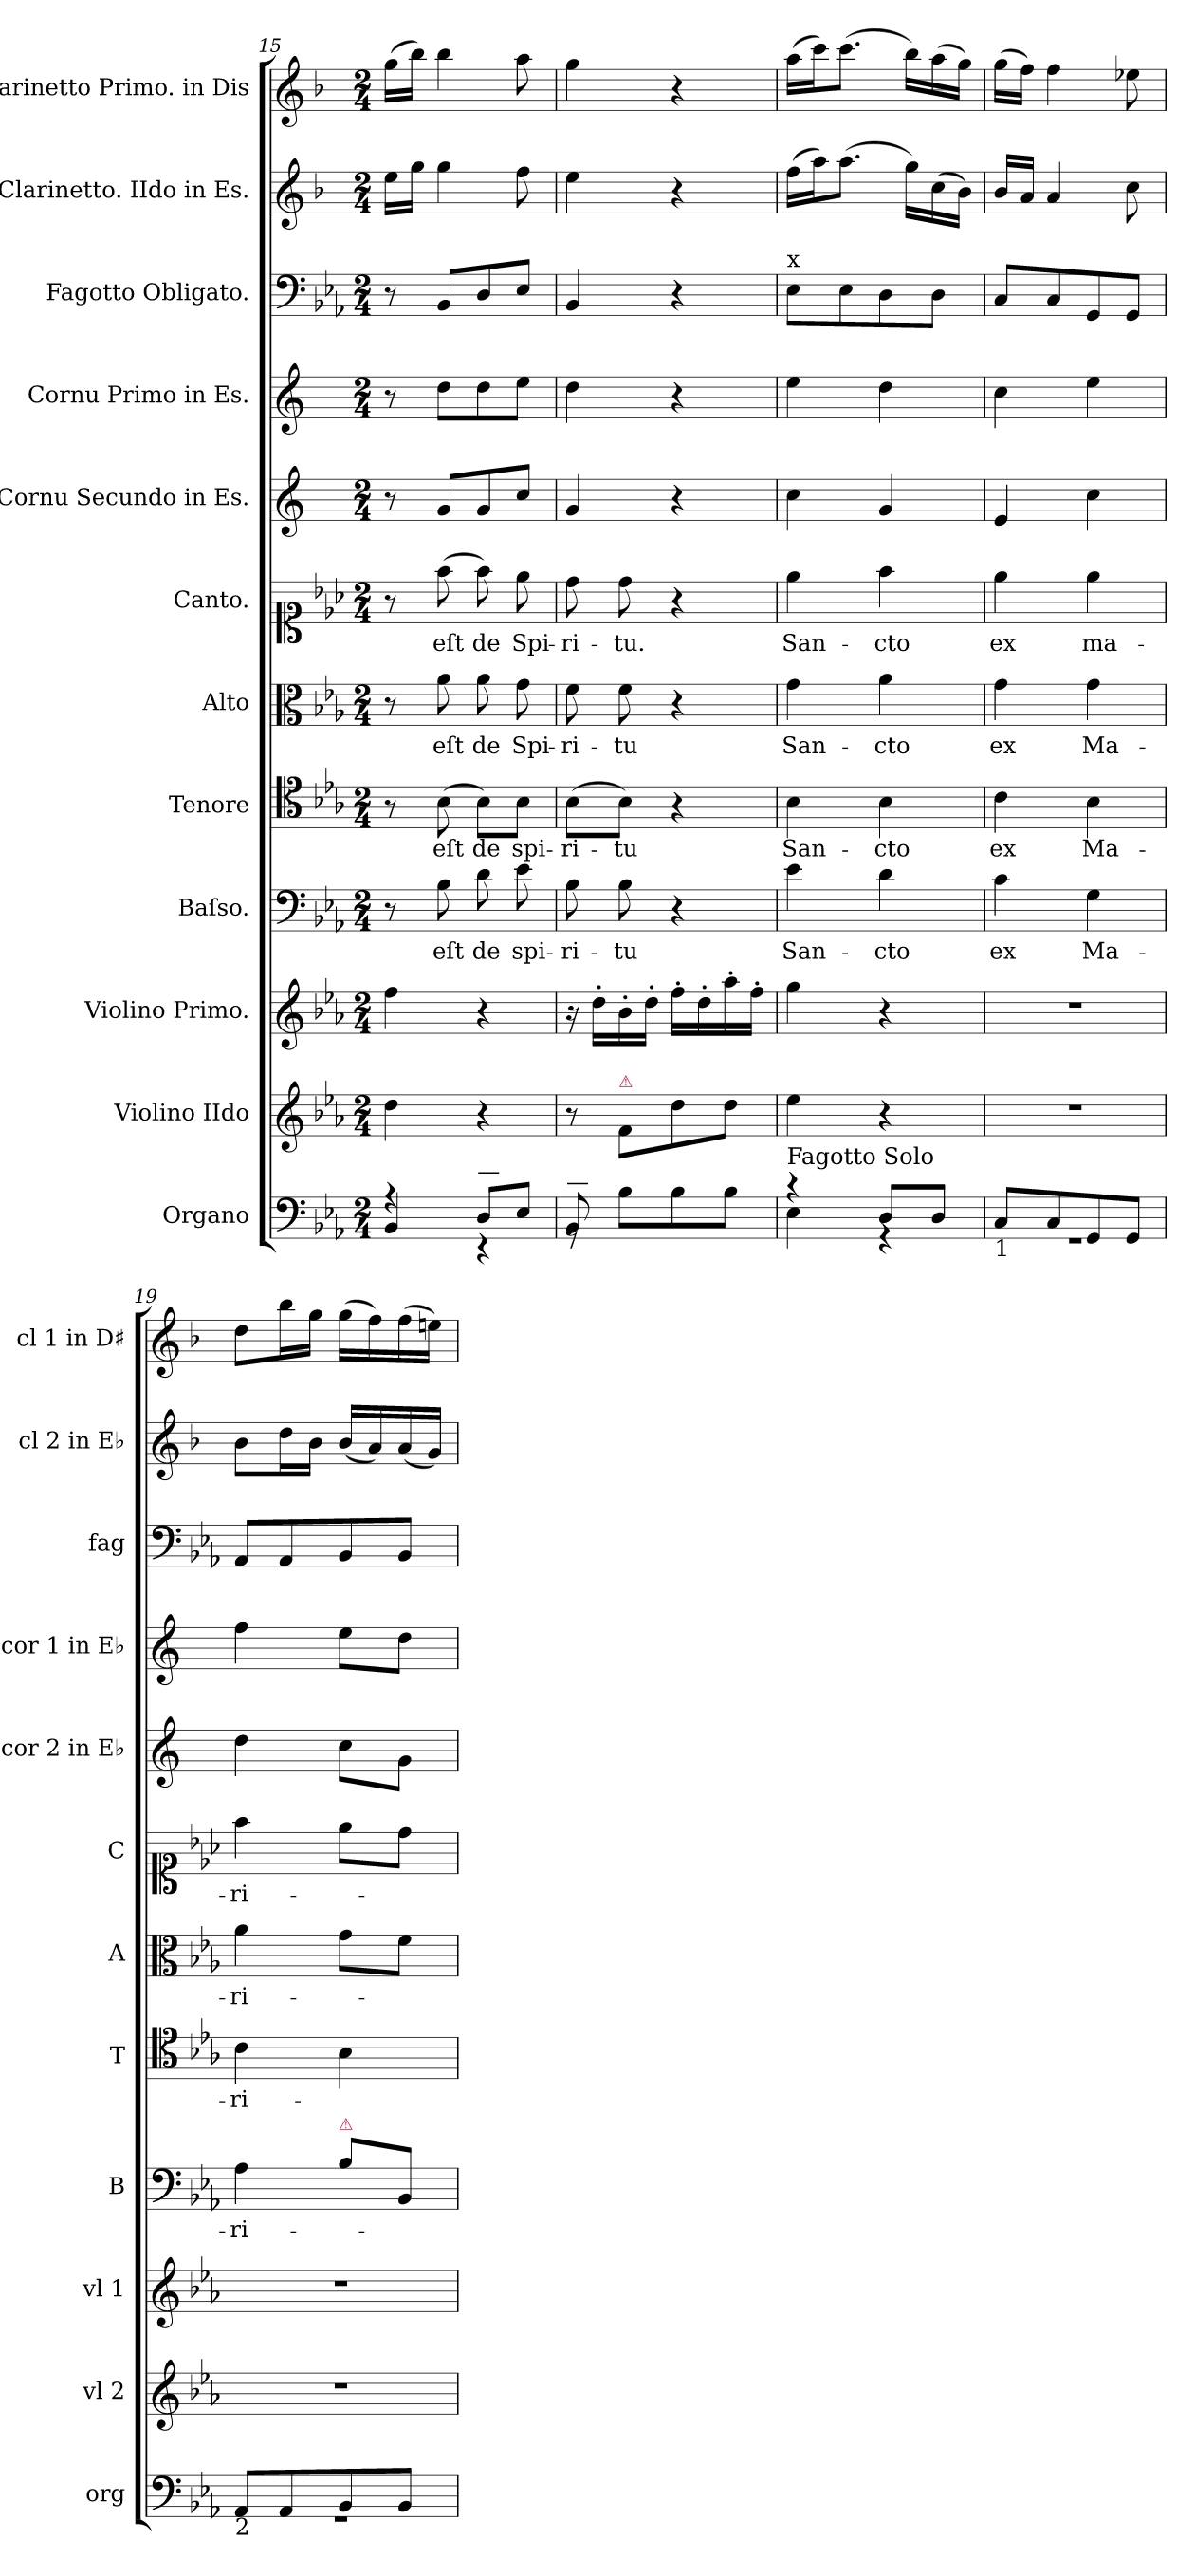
**kern	**kern	**kern	**kern	**text	**kern	**text	**kern	**text	**kern	**text	**kern	**kern	**kern	**kern	**kern
*part12	*part11	*part10	*part9	*part9	*part8	*part8	*part7	*part7	*part6	*part6	*part5	*part4	*part3	*part2	*part1
*staff12	*staff11	*staff10	*staff9	*staff9	*staff8	*staff8	*staff7	*staff7	*staff6	*staff6	*staff5	*staff4	*staff3	*staff2	*staff1
*I"Organo	*I"Violino IIdo	*I"Violino Primo.	*I"Baſso.	*	*I"Tenore	*	*I"Alto	*	*I"Canto.	*	*I"Cornu Secundo in Es.	*I"Cornu Primo in Es.	*I"Fagotto Obligato.	*I"Clarinetto. IIdo in Es.	*I"Clarinetto Primo. in Dis
*I'org	*I'vl 2	*I'vl 1	*I'B	*	*I'T	*	*I'A	*	*I'C	*	*I'cor 2 in E♭	*I'cor 1 in E♭	*I'fag	*I'cl 2 in E♭	*I'cl 1 in D♯
*clefF4	*clefG2	*clefG2	*clefF4	*	*clefC4	*	*clefC3	*	*clefC1	*	*clefG2	*clefG2	*clefF4	*clefG2	*clefG2
*	*	*	*	*	*	*	*	*	*	*	*ITrd5c9	*ITrd5c9	*	*ITrd1c2	*ITrd1c2
*k[b-e-a-]	*k[b-e-a-]	*k[b-e-a-]	*k[b-e-a-]	*	*k[b-e-a-]	*	*k[b-e-a-]	*	*k[b-e-a-]	*	*k[b-e-a-]	*k[b-e-a-]	*k[b-e-a-]	*k[b-e-a-]	*k[b-e-a-]
*E-:	*E-:	*E-:	*E-:	*	*E-:	*	*E-:	*	*E-:	*	*E-:	*E-:	*E-:	*E-:	*E-:
*M2/4	*M2/4	*M2/4	*M2/4	*	*M2/4	*	*M2/4	*	*M2/4	*	*M2/4	*M2/4	*M2/4	*M2/4	*M2/4
=15	=15	=15	=15	=15	=15	=15	=15	=15	=15	=15	=15	=15	=15	=15	=15
*^	*	*	*	*	*	*	*	*	*	*	*	*	*	*	*
4rA	4BB-/	4dd\	4ff\	8r	.	8r	.	8r	.	8r	.	8r	8r	8r	16dd\LL	(16ff\LL
.	.	.	.	.	.	.	.	.	.	.	.	.	.	.	16ff\JJ	16aa-\JJ)
.	.	.	.	8B-\	eſt	(8B-\	eſt	8a-\	eſt	(8ff\	eſt	8B-/L	8f\L	8BB-/L	4ff\	4aa-\
!LO:TX:a:t=—	!	!	!	!	!	!	!	!	!	!	!	!	!	!	!	!
8D!/L	4r	4r	4r	8d\	de	8B-\L)	de	8a-\	de	8ff\)	de	8B-/	8f\	8D/	.	.
8E-!/J	.	.	.	8e-\	spi-	8B-\J	spi-	8g\	Spi-	8ee-\	Spi-	8e-/J	8g\J	8E-/J	8ee-\	8gg\
=16	=16	=16	=16	=16	=16	=16	=16	=16	=16	=16	=16	=16	=16	=16	=16	=16
!LO:TX:a:t=—	!	!	!	!	!	!	!	!	!	!	!	!	!	!	!	!
8BB-!/	8rGG	8r	16r	8B-\	-ri-	(8B-\L	-ri-	8f\	-ri-	8dd\	-ri-	4B-/	4f\	4BB-/	4dd\	4ff\
.	.	.	16dd'\LL	.	.	.	.	.	.	.	.	.	.	.	.	.
!	!	!LO:TX:a:color=crimson:t=⚠	!	!	!	!	!	!	!	!	!	!	!	!	!	!
8ryy	8B-\L	8f/L	16b-'\	8B-\	-tu	8B-\J)	-tu	8f\	-tu	8dd\	-tu.	.	.	.	.	.
.	.	.	16dd'\JJ	.	.	.	.	.	.	.	.	.	.	.	.	.
4ryy	8B-\	8dd\	16ff'\LL	4r	.	4r	.	4r	.	4r	.	4r	4r	4r	4r	4r
.	.	.	16dd'\	.	.	.	.	.	.	.	.	.	.	.	.	.
.	8B-\J	8dd\J	16aa-'\	.	.	.	.	.	.	.	.	.	.	.	.	.
.	.	.	16ff'\JJ	.	.	.	.	.	.	.	.	.	.	.	.	.
=17	=17	=17	=17	=17	=17	=17	=17	=17	=17	=17	=17	=17	=17	=17	=17	=17
!	!	!	!	!	!	!	!	!	!	!	!	!	!	!LO:TX:a:t=x	!	!
!LO:TX:a:t=Fagotto Solo	!	!	!	!	!	!	!	!	!	!	!	!	!	!	!	!
4r	4E-\	4ee-\	4gg\	4e-\	San-	4B-\	San-	4g\	San-	4ee-\	San-	4e-\	4g\	8E-\L	(16ee-\LL	(16gg\LL
.	.	.	.	.	.	.	.	.	.	.	.	.	.	.	16gg\J)	16bb-\J)
.	.	.	.	.	.	.	.	.	.	.	.	.	.	8E-\	(8.gg\J	(8.bb-\J
8D!/L	4rGG	4r	4r	4d\	-cto	4B-\	-cto	4a-\	-cto	4ff\	-cto	4B-/	4f\	8D\	.	.
.	.	.	.	.	.	.	.	.	.	.	.	.	.	.	16ff\LL)	16aa-\LL)
8D!/J	.	.	.	.	.	.	.	.	.	.	.	.	.	8D\J	(16b-\	(16gg\
.	.	.	.	.	.	.	.	.	.	.	.	.	.	.	16a-\JJ)	16ff\JJ)
=18	=18	=18	=18	=18	=18	=18	=18	=18	=18	=18	=18	=18	=18	=18	=18	=18
!LO:TX:b:t=1	!	!	!	!	!	!	!	!	!	!	!	!	!	!	!	!
8C!/L	2rGG	2r	2r	4c\	ex	4c\	ex	4g\	ex	4ee-\	ex	4G/	4e-\	8C/L	16a-/LL	(16ff\LL
.	.	.	.	.	.	.	.	.	.	.	.	.	.	.	16g/JJ	16ee-\JJ)
8C!/	.	.	.	.	.	.	.	.	.	.	.	.	.	8C/	4g/	4ee-\
8GG!/	.	.	.	4G\	Ma-	4B-\	Ma-	4g\	Ma-	4ee-\	ma-	4e-\	4g\	8GG/	.	.
8GG!/J	.	.	.	.	.	.	.	.	.	.	.	.	.	8GG/J	8b-\	8dd-X\
=19	=19	=19	=19	=19	=19	=19	=19	=19	=19	=19	=19	=19	=19	=19	=19	=19
!LO:TX:b:t=2	!	!	!	!	!	!	!	!	!	!	!	!	!	!	!	!
8AA-!/L	2rGG	2r	2r	4A-\	-ri-	4c\	-ri-	4a-\	-ri-	4ff\	-ri-	4f\	4a-\	8AA-/L	8a-\L	8cc\L
8AA-!/	.	.	.	.	.	.	.	.	.	.	.	.	.	8AA-/	16cc\L	16aa-\L
.	.	.	.	.	.	.	.	.	.	.	.	.	.	.	16a-\JJ	16ff\JJ
!	!	!	!	!LO:TX:a:color=crimson:t=⚠	!	!	!	!	!	!	!	!	!	!	!	!
8BB-!/	.	.	.	8B-\L	.	4B-\	.	8g\L	.	8ee-\L	.	8e-\L	8g\L	8BB-/	(16a-/LL	(16ff\LL
.	.	.	.	.	.	.	.	.	.	.	.	.	.	.	16g/)	16ee-\)
8BB-!/J	.	.	.	8BB-/J	.	.	.	8f\J	.	8dd\J	.	8B-\J	8f\J	8BB-/J	(16g/	(16ee-\
.	.	.	.	.	.	.	.	.	.	.	.	.	.	.	16f/JJ)	16ddn\JJ)
*v	*v	*	*	*	*	*	*	*	*	*	*	*	*	*	*	*
=	=	=	=	=	=	=	=	=	=	=	=	=	=	=	=
*-	*-	*-	*-	*-	*-	*-	*-	*-	*-	*-	*-	*-	*-	*-	*-
